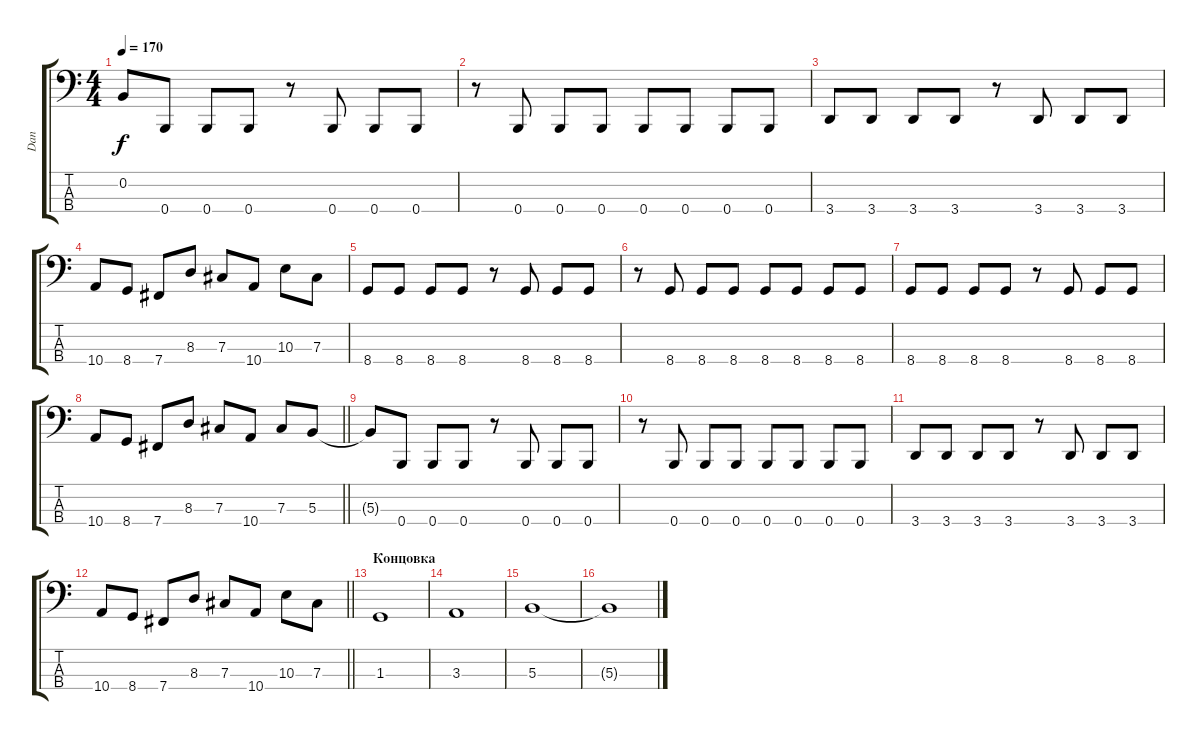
\track ("Dan" "Dan") {instrument electricbasspick}
\staff {score tabs}
\tuning (E2 B1 Gb1 B0) {hide}
\ts (4 4)
\tempo 170
\clef f4
\ks c
0.2{t}.8{dy f} 0.4.8 0.4.8 0.4.8 r.8 0.4.8 0.4.8 0.4.8 |
r.8 0.4.8 0.4.8 0.4.8 0.4.8 0.4.8 0.4.8 0.4.8 |
3.4.8 3.4.8 3.4.8 3.4.8 r.8 3.4.8 3.4.8 3.4.8 |
10.4.8 8.4.8 7.4.8 8.3.8 7.3.8 10.4.8 10.3.8 7.3.8 |
8.4.8 8.4.8 8.4.8 8.4.8 r.8 8.4.8 8.4.8 8.4.8 |
r.8 8.4.8 8.4.8 8.4.8 8.4.8 8.4.8 8.4.8 8.4.8 |
8.4.8 8.4.8 8.4.8 8.4.8 r.8 8.4.8 8.4.8 8.4.8 |
\barLineRight lightlight
10.4.8 8.4.8 7.4.8 8.3.8 7.3.8 10.4.8 7.3.8 5.3.8 |
5.3{t}.8 0.4.8 0.4.8 0.4.8 r.8 0.4.8 0.4.8 0.4.8 |
r.8 0.4.8 0.4.8 0.4.8 0.4.8 0.4.8 0.4.8 0.4.8 |
3.4.8 3.4.8 3.4.8 3.4.8 r.8 3.4.8 3.4.8 3.4.8 |
\barLineRight lightlight
10.4.8 8.4.8 7.4.8 8.3.8 7.3.8 10.4.8 10.3.8 7.3.8 |
\section ("" "Концовка")
1.3.1 |
3.3.1 |
5.3.1 |
5.3{t}.1
